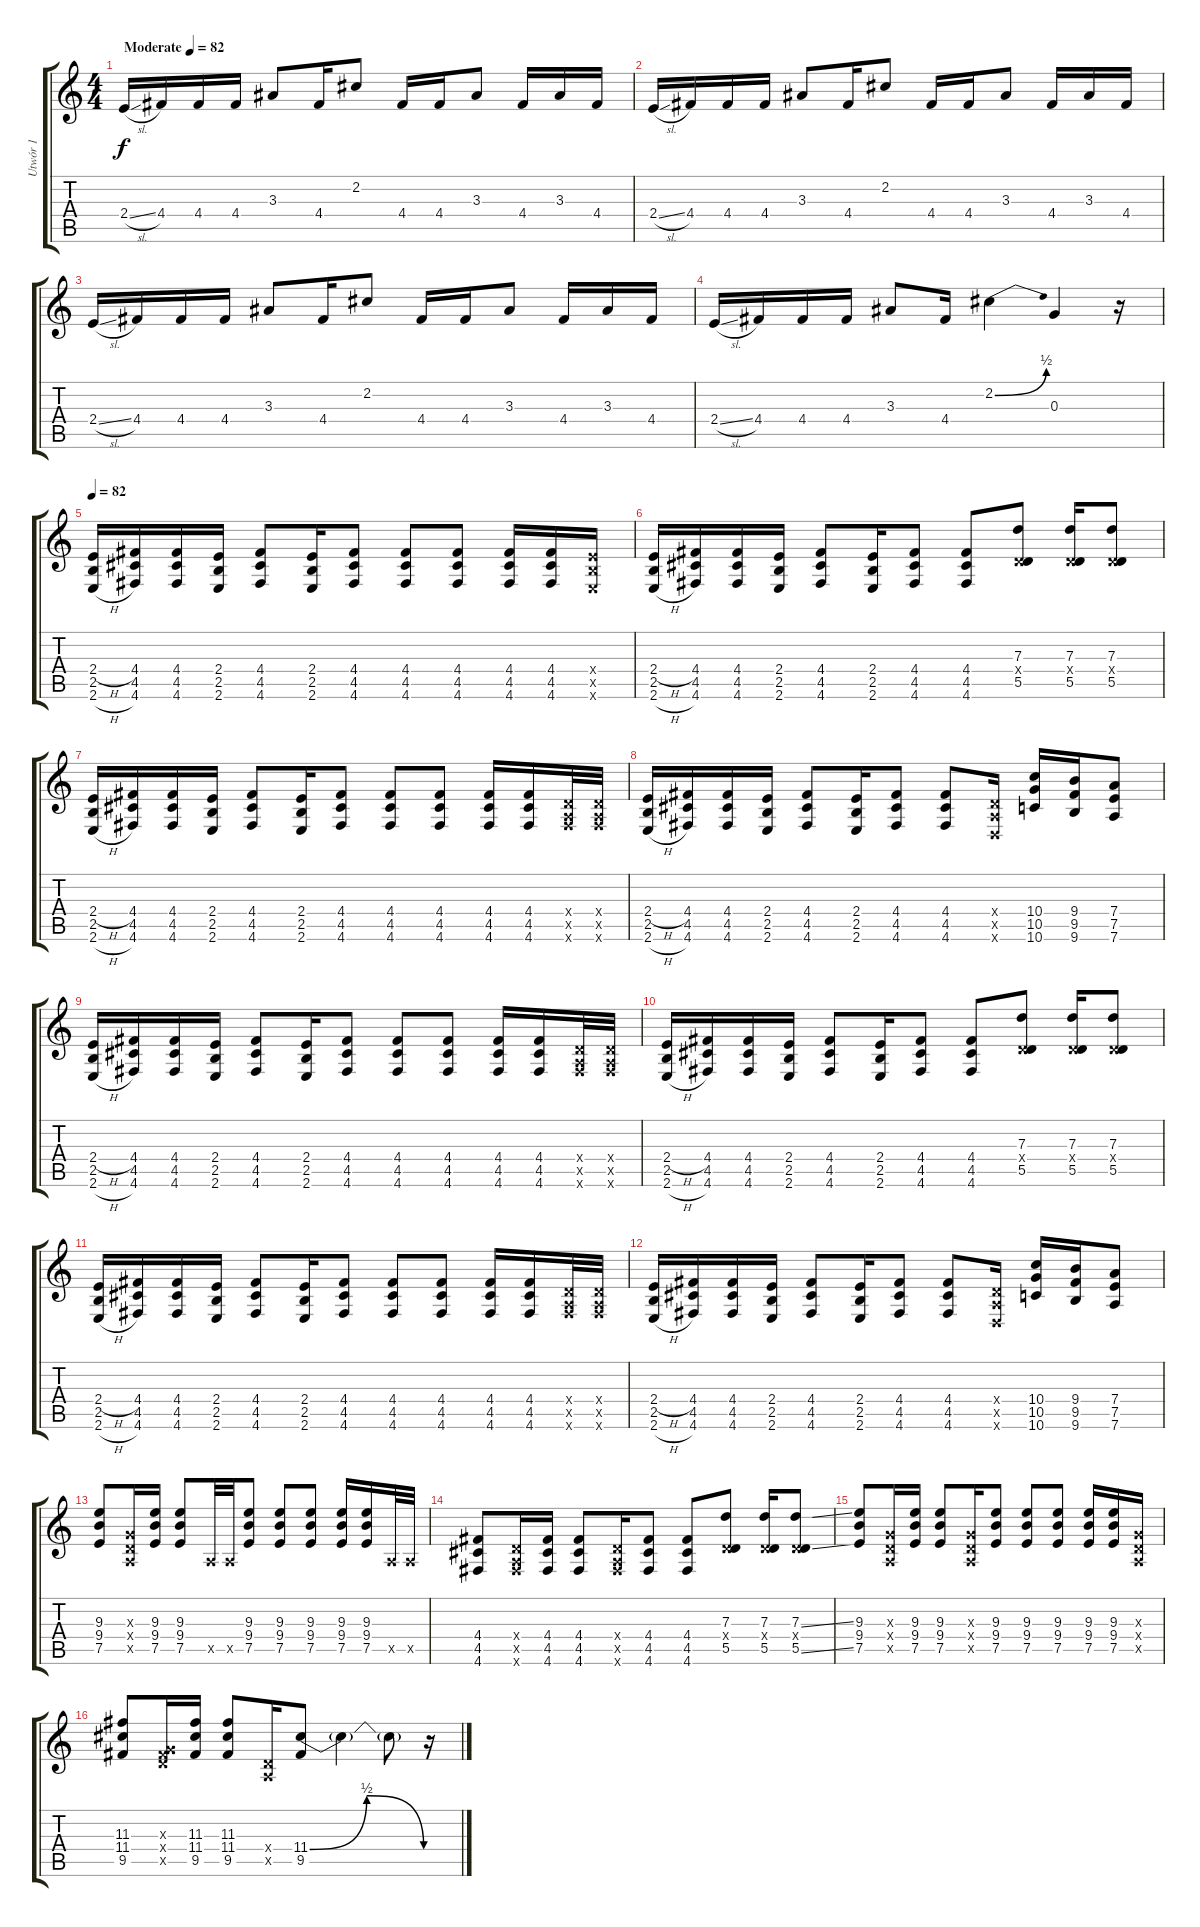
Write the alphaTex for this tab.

\track ("Utwór 1" "Utwór 1") {instrument overdrivenguitar}
\staff {score tabs}
\tuning (E4 B3 G3 D3 A2 D2) {hide}
\ts (4 4)
\tempo (82 "Moderate")
\tempo 90
\tempo (82 "Moderate")
\clef g2
\ks c
2.4{sl}.16{dy f instrument overdrivenguitar} 4.4.16 4.4.16 4.4.16 3.3.8 4.4.16 2.2.8 4.4.16 4.4.16 3.3.8 4.4.16 3.3.16 4.4.16 |
2.4{sl}.16 4.4.16 4.4.16 4.4.16 3.3.8 4.4.16 2.2.8 4.4.16 4.4.16 3.3.8 4.4.16 3.3.16 4.4.16 |
2.4{sl}.16 4.4.16 4.4.16 4.4.16 3.3.8 4.4.16 2.2.8 4.4.16 4.4.16 3.3.8 4.4.16 3.3.16 4.4.16 |
2.4{sl}.16 4.4.16 4.4.16 4.4.16 3.3.8 4.4.16 2.2{be (bend 0 0 60 2)}.4 0.3.4 r.16 |
\tempo 82
(2.4{h} 2.5 2.6{h}).16 (4.4 4.5 4.6).16 (4.4 4.5 4.6).16 (2.4 2.5 2.6).16 (4.4 4.5 4.6).8 (2.4 2.5 2.6).16 (4.4 4.5 4.6).8 (4.4 4.5 4.6).8 (4.4 4.5 4.6).8 (4.4 4.5 4.6).16 (4.4 4.5 4.6).16 (2.4{x} 2.5{x} 2.6{x}).16 |
(2.4{h} 2.5 2.6{h}).16 (4.4 4.5 4.6).16 (4.4 4.5 4.6).16 (2.4 2.5 2.6).16 (4.4 4.5 4.6).8 (2.4 2.5 2.6).16 (4.4 4.5 4.6).8 (4.4 4.5 4.6).8 (7.3 0.4{x} 5.5).8 (7.3 0.4{x} 5.5).16 (7.3 0.4{x} 5.5).8 |
(2.4{h} 2.5 2.6{h}).16 (4.4 4.5 4.6).16 (4.4 4.5 4.6).16 (2.4 2.5 2.6).16 (4.4 4.5 4.6).8 (2.4 2.5 2.6).16 (4.4 4.5 4.6).8 (4.4 4.5 4.6).8 (4.4 4.5 4.6).8 (4.4 4.5 4.6).16 (4.4 4.5 4.6).16 (0.4{x} 0.5{x} 4.6{x}).32 (0.4{x} 0.5{x} 4.6{x}).32 |
(2.4{h} 2.5 2.6{h}).16 (4.4 4.5 4.6).16 (4.4 4.5 4.6).16 (2.4 2.5 2.6).16 (4.4 4.5 4.6).8 (2.4 2.5 2.6).16 (4.4 4.5 4.6).8 (4.4 4.5 4.6).8 (0.4{x} 0.5{x} 0.6{x}).16 (10.4 10.5 10.6).16 (9.4 9.5 9.6).16 (7.4 7.5 7.6).8 |
(2.4{h} 2.5 2.6{h}).16 (4.4 4.5 4.6).16 (4.4 4.5 4.6).16 (2.4 2.5 2.6).16 (4.4 4.5 4.6).8 (2.4 2.5 2.6).16 (4.4 4.5 4.6).8 (4.4 4.5 4.6).8 (4.4 4.5 4.6).8 (4.4 4.5 4.6).16 (4.4 4.5 4.6).16 (0.4{x} 0.5{x} 4.6{x}).32 (0.4{x} 0.5{x} 4.6{x}).32 |
(2.4{h} 2.5 2.6{h}).16 (4.4 4.5 4.6).16 (4.4 4.5 4.6).16 (2.4 2.5 2.6).16 (4.4 4.5 4.6).8 (2.4 2.5 2.6).16 (4.4 4.5 4.6).8 (4.4 4.5 4.6).8 (7.3 0.4{x} 5.5).8 (7.3 0.4{x} 5.5).16 (7.3 0.4{x} 5.5).8 |
(2.4{h} 2.5 2.6{h}).16 (4.4 4.5 4.6).16 (4.4 4.5 4.6).16 (2.4 2.5 2.6).16 (4.4 4.5 4.6).8 (2.4 2.5 2.6).16 (4.4 4.5 4.6).8 (4.4 4.5 4.6).8 (4.4 4.5 4.6).8 (4.4 4.5 4.6).16 (4.4 4.5 4.6).16 (0.4{x} 0.5{x} 4.6{x}).32 (0.4{x} 0.5{x} 4.6{x}).32 |
(2.4{h} 2.5 2.6{h}).16 (4.4 4.5 4.6).16 (4.4 4.5 4.6).16 (2.4 2.5 2.6).16 (4.4 4.5 4.6).8 (2.4 2.5 2.6).16 (4.4 4.5 4.6).8 (4.4 4.5 4.6).8 (0.4{x} 0.5{x} 0.6{x}).16 (10.4 10.5 10.6).16 (9.4 9.5 9.6).16 (7.4 7.5 7.6).8 |
(9.3 9.4 7.5).8 (0.3{x} 0.4{x} 0.5{x}).16 (9.3 9.4 7.5).16 (9.3 9.4 7.5).8 0.5{x}.32 0.5{x}.32 (9.3 9.4 7.5).8 (9.3 9.4 7.5).8 (9.3 9.4 7.5).8 (9.3 9.4 7.5).16 (9.3 9.4 7.5).16 0.5{x}.32 0.5{x}.32 |
(4.4 4.5 4.6).8 (0.4{x} 0.5{x} 4.6{x}).16 (4.4 4.5 4.6).16 (4.4 4.5 4.6).8 (0.4{x} 0.5{x} 4.6{x}).16 (4.4 4.5 4.6).8 (4.4 4.5 4.6).8 (7.3 0.4{x} 5.5).8 (7.3 0.4{x} 5.5).16 (7.3{ss} 0.4{x} 5.5{ss}).8 |
(9.3 9.4 7.5).8 (0.3{x} 0.4{x} 0.5{x}).16 (9.3 9.4 7.5).16 (9.3 9.4 7.5).8 (0.3{x} 0.4{x} 0.5{x}).16 (9.3 9.4 7.5).8 (9.3 9.4 7.5).8 (9.3 9.4 7.5).8 (9.3 9.4 7.5).16 (9.3 9.4 7.5).16 (0.3{x} 0.4{x} 0.5{x}).16 |
(11.3 11.4 9.5).8 (0.3{x} 0.4{x} 9.5{x}).16 (11.3 11.4 9.5).16 (11.3 11.4 9.5).8 (0.4{x} 0.5{x}).16 (11.4{be (bendrelease 0 0 45 2 45 2 60 0)} 9.5).8 11.4{t}.4 11.4{t}.8 r.16
